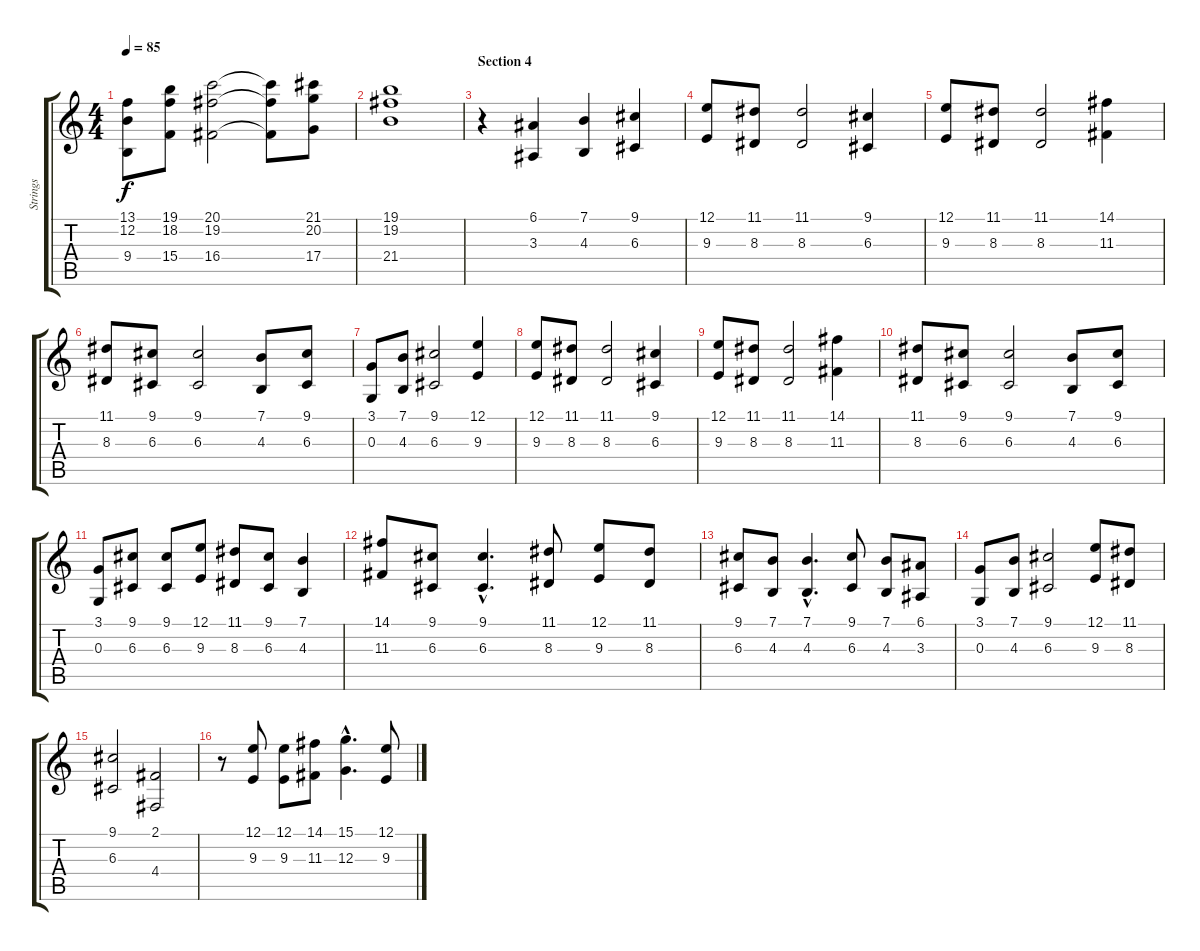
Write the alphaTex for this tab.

\track ("Strings" "Strings") {instrument stringensemble1}
\staff {score tabs}
\tuning (E4 B3 G3 D3 A2 E2) {hide}
\ts (4 4)
\tempo 85
\clef g2
\ks c
(13.1 12.2 9.4).8{dy f} (19.1 18.2 15.4).8 (20.1 19.2 16.4).2 (20.1{t} 19.2{t} 16.4{t}).8 (21.1 20.2 17.4).8 |
(19.1 19.2 21.4).1 |
\section ("" "Section 4")
r.4 (6.1 3.3).4 (7.1 4.3).4 (9.1 6.3).4 |
(12.1 9.3).8 (11.1 8.3).8 (11.1 8.3).2 (9.1 6.3).4 |
(12.1 9.3).8 (11.1 8.3).8 (11.1 8.3).2 (14.1 11.3).4 |
(11.1 8.3).8 (9.1 6.3).8 (9.1 6.3).2 (7.1 4.3).8 (9.1 6.3).8 |
(3.1 0.3).8 (7.1 4.3).8 (9.1 6.3).2 (12.1 9.3).4 |
(12.1 9.3).8 (11.1 8.3).8 (11.1 8.3).2 (9.1 6.3).4 |
(12.1 9.3).8 (11.1 8.3).8 (11.1 8.3).2 (14.1 11.3).4 |
(11.1 8.3).8 (9.1 6.3).8 (9.1 6.3).2 (7.1 4.3).8 (9.1 6.3).8 |
(3.1 0.3).8 (9.1 6.3).8 (9.1 6.3).8 (12.1 9.3).8 (11.1 8.3).8 (9.1 6.3).8 (7.1 4.3).4 |
(14.1 11.3).8 (9.1 6.3).8 (9.1{hac} 6.3{hac}).4{d} (11.1 8.3).8 (12.1 9.3).8 (11.1 8.3).8 |
(9.1 6.3).8 (7.1 4.3).8 (7.1{hac} 4.3{hac}).4{d} (9.1 6.3).8 (7.1 4.3).8 (6.1 3.3).8 |
(3.1 0.3).8 (7.1 4.3).8 (9.1 6.3).2 (12.1 9.3).8 (11.1 8.3).8 |
(9.1 6.3).2 (2.1 4.4).2 |
r.8 (12.1 9.3).8 (12.1 9.3).8 (14.1 11.3).8 (15.1{hac} 12.3{hac}).4{d} (12.1 9.3).8
